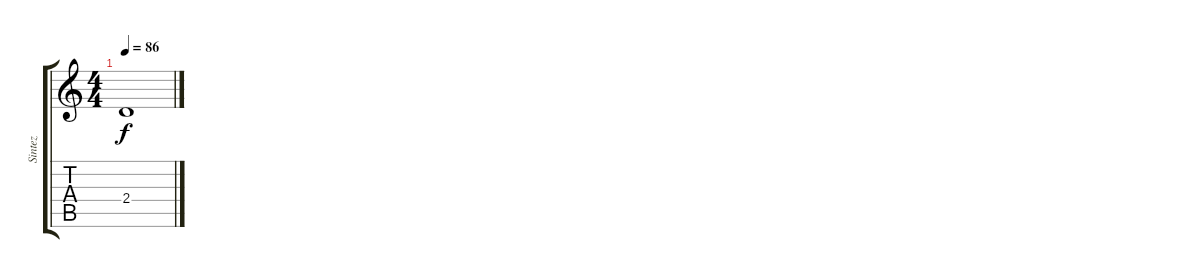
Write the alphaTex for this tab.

\track ("Sintez" "Sintez") {instrument contrabass}
\staff {score tabs}
\tuning (D4 A3 F3 C3 G2 D2) {hide}
\ts (4 4)
\tempo 86
\clef g2
\ks c
2.4.1{dy f}
